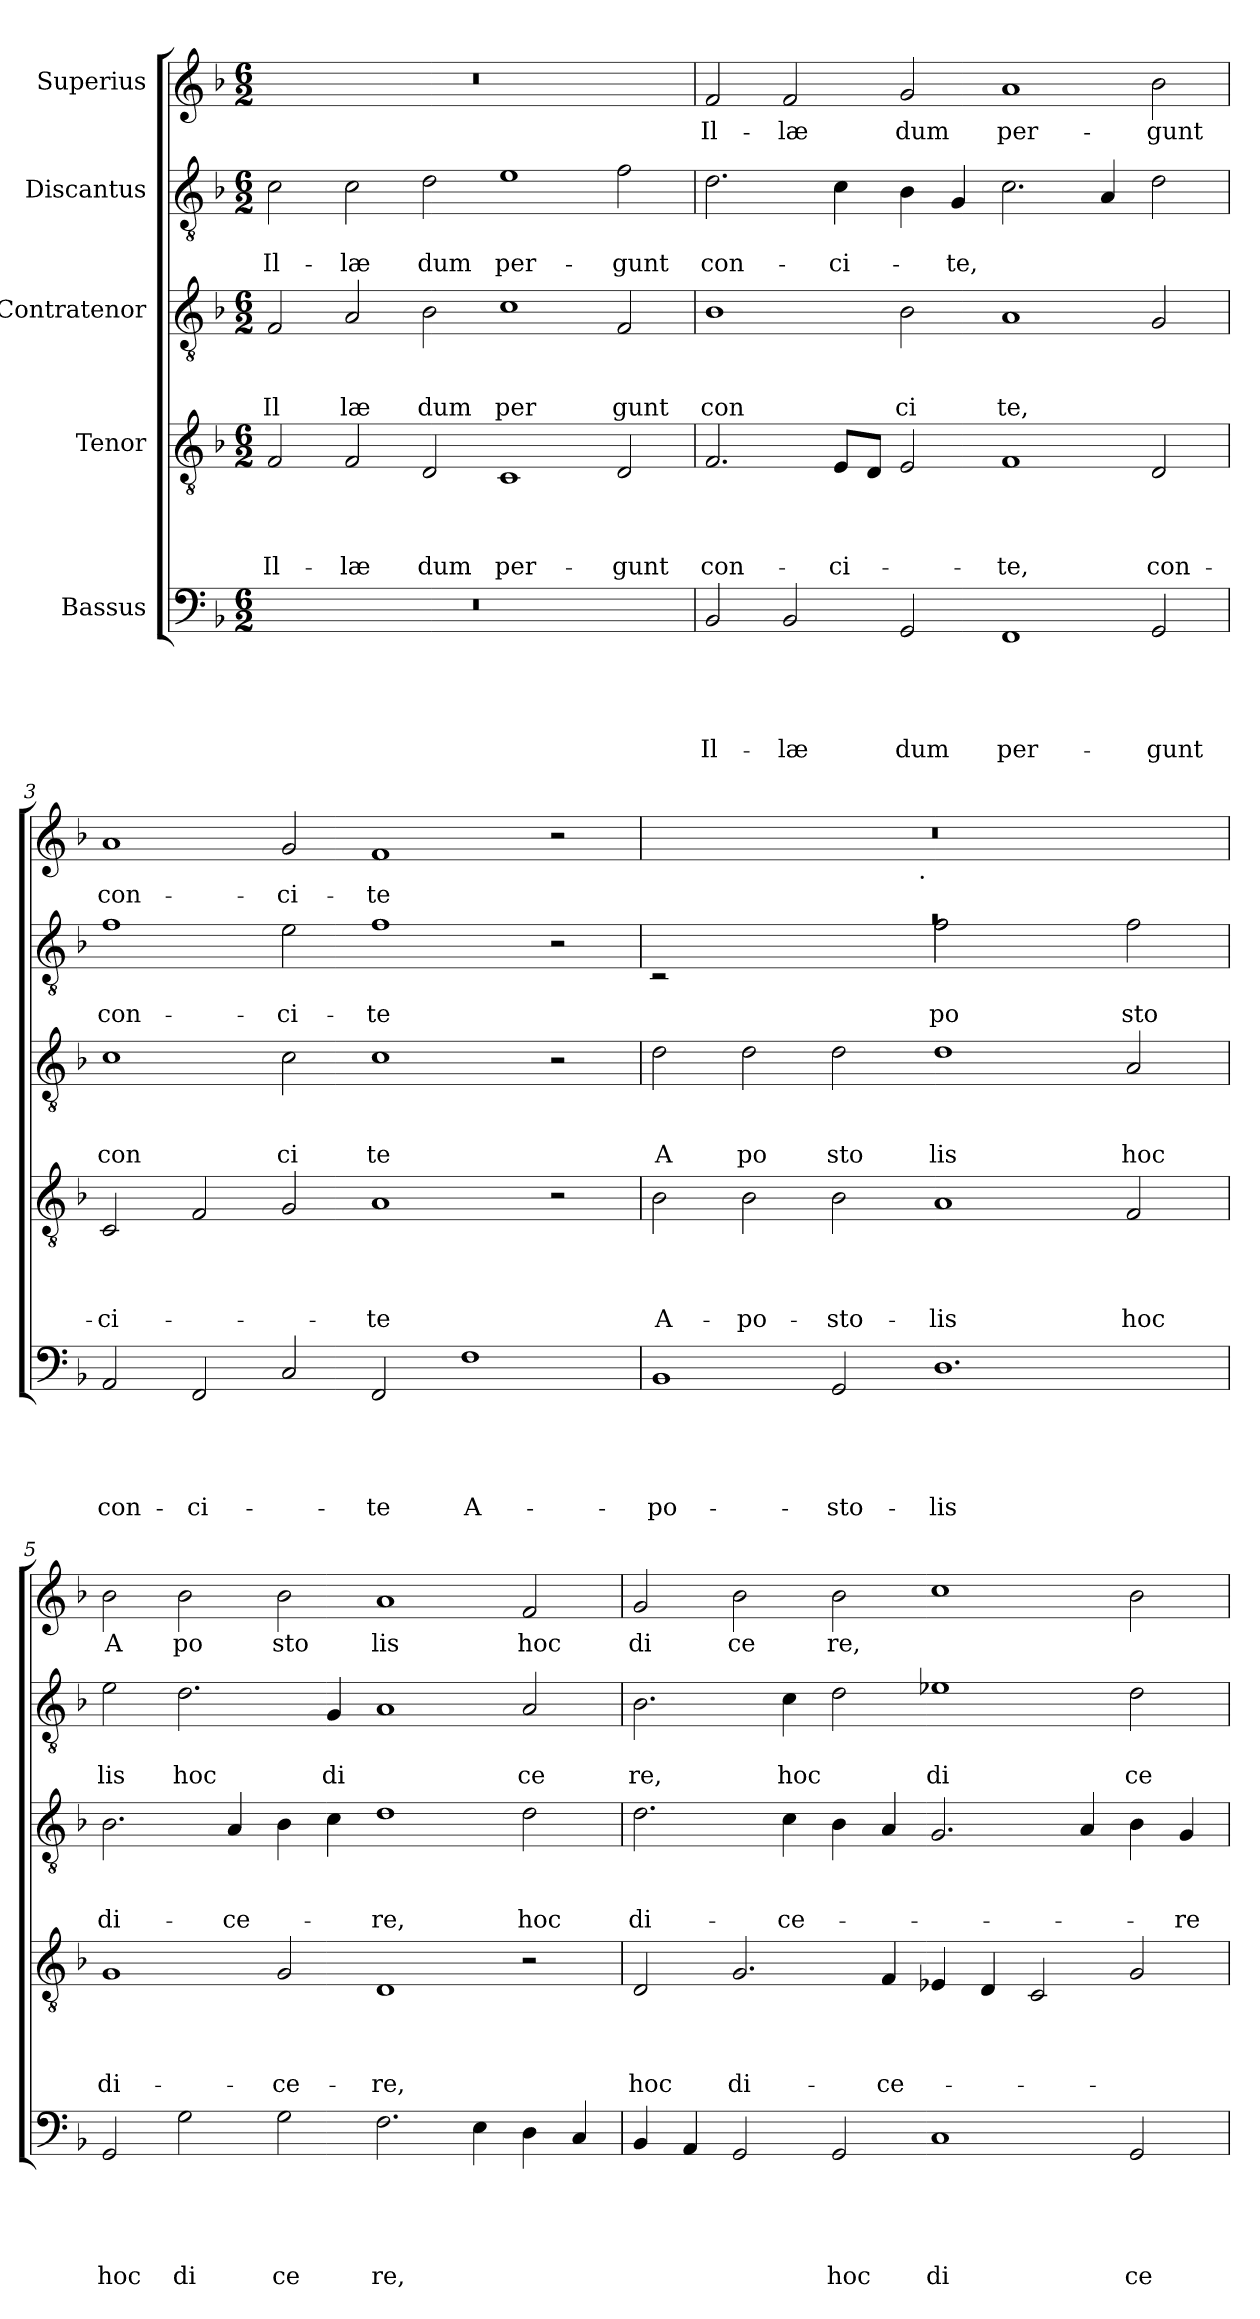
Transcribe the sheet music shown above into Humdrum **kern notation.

**kern	**text	**text	**text	**text	**text	**kern	**text	**text	**text	**text	**kern	**text	**text	**text	**kern	**text	**text	**kern	**text
*part5	*part5	*part5	*part5	*part5	*part5	*part4	*part4	*part4	*part4	*part4	*part3	*part3	*part3	*part3	*part2	*part2	*part2	*part1	*part1
*staff5	*staff5	*staff5	*staff5	*staff5	*staff5	*staff4	*staff4	*staff4	*staff4	*staff4	*staff3	*staff3	*staff3	*staff3	*staff2	*staff2	*staff2	*staff1	*staff1
*I"Bassus	*	*	*	*	*	*I"Tenor	*	*	*	*	*I"Contratenor	*	*	*	*I"Discantus	*	*	*I"Superius	*
*clefF4	*	*	*	*	*	*clefGv2	*	*	*	*	*clefGv2	*	*	*	*clefGv2	*	*	*clefG2	*
*k[b-]	*	*	*	*	*	*k[b-]	*	*	*	*	*k[b-]	*	*	*	*k[b-]	*	*	*k[b-]	*
*F:	*	*	*	*	*	*F:	*	*	*	*	*F:	*	*	*	*F:	*	*	*F:	*
*M6/2	*	*	*	*	*	*M6/2	*	*	*	*	*M6/2	*	*	*	*M6/2	*	*	*M6/2	*
=1	=1	=1	=1	=1	=1	=1	=1	=1	=1	=1	=1	=1	=1	=1	=1	=1	=1	=1	=1
!	!	!	!	!	!	!	!	!	!	!LO:LY:b	!	!	!	!LO:LY:b	!	!	!LO:LY:b	!	!
0.r	.	.	.	.	.	2F/	.	.	.	Il-	2F/	.	.	Il	2c\	.	Il-	0.r	.
!	!	!	!	!	!	!	!	!	!	!LO:LY:b	!	!	!	!LO:LY:b	!	!	!LO:LY:b	!	!
.	.	.	.	.	.	2F/	.	.	.	-læ	2A/	.	.	læ	2c\	.	-læ	.	.
!	!	!	!	!	!	!	!	!	!	!LO:LY:b	!	!	!	!LO:LY:b	!	!	!LO:LY:b	!	!
.	.	.	.	.	.	2D/	.	.	.	dum	2B-\	.	.	dum	2d\	.	dum	.	.
!	!	!	!	!	!	!	!	!	!	!LO:LY:b	!	!	!	!LO:LY:b	!	!	!LO:LY:b	!	!
.	.	.	.	.	.	1C	.	.	.	per-	1c	.	.	per	1e	.	per-	.	.
!	!	!	!	!	!	!	!	!	!	!LO:LY:b	!	!	!	!LO:LY:b	!	!	!LO:LY:b	!	!
.	.	.	.	.	.	2D/	.	.	.	-gunt	2F/	.	.	gunt	2f\	.	-gunt	.	.
=2	=2	=2	=2	=2	=2	=2	=2	=2	=2	=2	=2	=2	=2	=2	=2	=2	=2	=2	=2
!	!	!	!	!	!LO:LY:b	!	!	!	!	!LO:LY:b	!	!	!	!LO:LY:b	!	!	!LO:LY:b	!	!LO:LY:b
2BB-/	.	.	.	.	Il-	2.F/	.	.	.	con-	1B-	.	.	con	2.d\	.	con-	2f/	Il-
!	!	!	!	!	!LO:LY:b	!	!	!	!	!	!	!	!	!	!	!	!	!	!LO:LY:b
2BB-/	.	.	.	.	-læ	.	.	.	.	.	.	.	.	.	.	.	.	2f/	-læ
!	!	!	!	!	!	!	!	!	!	!LO:LY:b	!	!	!	!	!	!	!LO:LY:b	!	!
.	.	.	.	.	.	8E/L	.	.	.	-ci-	.	.	.	.	4c\	.	-ci-	.	.
.	.	.	.	.	.	8D/J	.	.	.	.	.	.	.	.	.	.	.	.	.
!	!	!	!	!	!LO:LY:b	!	!	!	!	!	!	!	!	!LO:LY:b	!	!	!	!	!LO:LY:b
2GG/	.	.	.	.	dum	2E/	.	.	.	.	2B-\	.	.	ci	4B-\	.	.	2g/	dum
!	!	!	!	!	!	!	!	!	!	!	!	!	!	!	!	!	!LO:LY:b	!	!
.	.	.	.	.	.	.	.	.	.	.	.	.	.	.	4G/	.	-te,	.	.
!	!	!	!	!	!LO:LY:b	!	!	!	!	!LO:LY:b	!	!	!	!LO:LY:b	!	!	!	!	!LO:LY:b
1FF	.	.	.	.	per-	1F	.	.	.	-te,	1A	.	.	te,	2.c\	.	.	1a	per-
.	.	.	.	.	.	.	.	.	.	.	.	.	.	.	4A/	.	.	.	.
!	!	!	!	!	!LO:LY:b	!	!	!	!	!LO:LY:b	!	!	!	!	!	!	!	!	!LO:LY:b
2GG/	.	.	.	.	-gunt	2D/	.	.	.	con-	2G/	.	.	.	2d\	.	.	2b-\	-gunt
=3	=3	=3	=3	=3	=3	=3	=3	=3	=3	=3	=3	=3	=3	=3	=3	=3	=3	=3	=3
!	!	!	!	!	!LO:LY:b	!	!	!	!	!LO:LY:b	!	!	!	!LO:LY:b	!	!	!LO:LY:b	!	!LO:LY:b
2AA/	.	.	.	.	con-	2C/	.	.	.	-ci-	1c	.	.	con	1f	.	con-	1a	con-
!	!	!	!	!	!LO:LY:b	!	!	!	!	!	!	!	!	!	!	!	!	!	!
2FF/	.	.	.	.	-ci-	2F/	.	.	.	.	.	.	.	.	.	.	.	.	.
!	!	!	!	!	!	!	!	!	!	!	!	!	!	!LO:LY:b	!	!	!LO:LY:b	!	!LO:LY:b
2C/	.	.	.	.	.	2G/	.	.	.	.	2c\	.	.	ci	2e\	.	-ci-	2g/	-ci-
!	!	!	!	!	!LO:LY:b	!	!	!	!	!LO:LY:b	!	!	!	!LO:LY:b	!	!	!LO:LY:b	!	!LO:LY:b
2FF/	.	.	.	.	-te	1A	.	.	.	-te	1c	.	.	te	1f	.	-te	1f	-te
!	!	!	!	!	!LO:LY:b	!	!	!	!	!	!	!	!	!	!	!	!	!	!
1F	.	.	.	.	A-	.	.	.	.	.	.	.	.	.	.	.	.	.	.
.	.	.	.	.	.	2r	.	.	.	.	2r	.	.	.	2r	.	.	2r	.
=4	=4	=4	=4	=4	=4	=4	=4	=4	=4	=4	=4	=4	=4	=4	=4	=4	=4	=4	=4
!	!	!	!	!	!LO:LY:b	!	!	!	!	!LO:LY:b	!	!	!	!LO:LY:b	!LO:N:vis=1	!	!	!	!
*	*	*	*	*	*	*	*	*	*	*	*	*	*	*	*^	*	*	*^	*
*	*	*	*	*	*	*	*	*	*	*	*	*	*	*	*	*^	*	*	*	*	*
1BB-	.	.	.	.	-po-	2B-\	.	.	.	A-	2d\	.	.	A	0.ra	2rC	1.ryy	.	.	0.r	1ryy	.
!	!	!	!	!	!	!	!	!	!	!LO:LY:b	!	!	!	!LO:LY:b	!	!	!	!	!	!	!	!
.	.	.	.	.	.	2B-\	.	.	.	-po-	2d\	.	.	po	.	1ryy	.	.	.	.	.	.
!	!	!	!	!	!LO:LY:b	!	!	!	!	!LO:LY:b	!	!	!	!LO:LY:b	!	!	!	!	!	!	!	!
2GG/	.	.	.	.	-sto-	2B-\	.	.	.	-sto-	2d\	.	.	sto	.	.	.	.	.	.	4...ryy	.
!	!	!	!	!	!	!	!	!	!	!	!	!	!	!	!	!	!	!	!	!	!LO:TX:b:t=.	!
.	.	.	.	.	.	.	.	.	.	.	.	.	.	.	.	.	.	.	.	.	1ryy	.
!	!	!	!	!	!LO:LY:b	!	!	!	!	!LO:LY:b	!	!	!	!LO:LY:b	!	!	!	!	!LO:LY:b	!	!	!
!	!	!	!	!	!	!	!	!	!	!	!	!	!	!	!	!	!	!	!LO:LY:b	!	!	!
1.D	.	.	.	.	-lis	1A	.	.	.	-lis	1d	.	.	lis	.	2f\	2f\	.	-po-	.	.	.
.	.	.	.	.	.	.	.	.	.	.	.	.	.	.	.	1ryy	2ryy	.	.	.	.	.
.	.	.	.	.	.	.	.	.	.	.	.	.	.	.	.	.	.	.	.	.	2ryy	.
!	!	!	!	!	!	!	!	!	!	!LO:LY:b	!	!	!	!LO:LY:b	!	!	!	!	!LO:LY:b	!	!	!
.	.	.	.	.	.	2F/	.	.	.	hoc	2A/	.	.	hoc	.	.	2f\	.	-sto-	.	.	.
.	.	.	.	.	.	.	.	.	.	.	.	.	.	.	.	.	.	.	.	.	32ryy	.
!!LO:LB:g=z
=5	=5	=5	=5	=5	=5	=5	=5	=5	=5	=5	=5	=5	=5	=5	=5	=5	=5	=5	=5	=5	=5	=5
!	!	!	!	!	!LO:LY:b	!	!	!	!	!LO:LY:b	!	!	!	!LO:LY:b	!	!	!	!	!LO:LY:b	!	!	!LO:LY:b
*	*	*	*	*	*	*	*	*	*	*	*	*	*	*	*v	*v	*v	*	*	*	*	*
*	*	*	*	*	*	*	*	*	*	*	*	*	*	*	*	*	*	*v	*v	*
2GG/	.	.	.	.	hoc	1G	.	.	.	di-	2.B-\	.	.	di-	2e\	.	-lis	2b-\	A
!	!	!	!	!	!LO:LY:b	!	!	!	!	!	!	!	!	!	!	!	!LO:LY:b	!	!LO:LY:b
2G\	.	.	.	.	di	.	.	.	.	.	.	.	.	.	2.d\	.	hoc	2b-\	po
!	!	!	!	!	!	!	!	!	!	!	!	!	!	!LO:LY:b	!	!	!	!	!
.	.	.	.	.	.	.	.	.	.	.	4A/	.	.	-ce-	.	.	.	.	.
!	!	!	!	!	!LO:LY:b	!	!	!	!	!LO:LY:b	!	!	!	!	!	!	!	!	!LO:LY:b
2G\	.	.	.	.	ce	2G/	.	.	.	-ce-	4B-\	.	.	.	.	.	.	2b-\	sto
!	!	!	!	!	!	!	!	!	!	!	!	!	!	!	!	!	!LO:LY:b	!	!
.	.	.	.	.	.	.	.	.	.	.	4c\	.	.	.	4G/	.	di	.	.
!	!	!	!	!	!LO:LY:b	!	!	!	!	!LO:LY:b	!	!	!	!LO:LY:b	!	!	!	!	!LO:LY:b
2.F\	.	.	.	.	re,	1D	.	.	.	-re,	1d	.	.	-re,	1A	.	.	1a	lis
4E\	.	.	.	.	.	.	.	.	.	.	.	.	.	.	.	.	.	.	.
!	!	!	!	!	!	!	!	!	!	!	!	!	!	!LO:LY:b	!	!	!LO:LY:b	!	!LO:LY:b
4D\	.	.	.	.	.	2r	.	.	.	.	2d\	.	.	hoc	2A/	.	ce	2f/	hoc
4C/	.	.	.	.	.	.	.	.	.	.	.	.	.	.	.	.	.	.	.
=6	=6	=6	=6	=6	=6	=6	=6	=6	=6	=6	=6	=6	=6	=6	=6	=6	=6	=6	=6
!	!	!	!	!	!	!	!	!	!	!LO:LY:b	!	!	!	!LO:LY:b	!	!	!LO:LY:b	!	!LO:LY:b
4BB-/	.	.	.	.	.	2D/	.	.	.	hoc	2.d\	.	.	di-	2.B-\	.	re,	2g/	di
4AA/	.	.	.	.	.	.	.	.	.	.	.	.	.	.	.	.	.	.	.
!	!	!	!	!	!	!	!	!	!	!LO:LY:b	!	!	!	!	!	!	!	!	!LO:LY:b
2GG/	.	.	.	.	.	2.G/	.	.	.	di-	.	.	.	.	.	.	.	2b-\	ce
!	!	!	!	!	!	!	!	!	!	!	!	!	!	!LO:LY:b	!	!	!LO:LY:b	!	!
.	.	.	.	.	.	.	.	.	.	.	4c\	.	.	-ce-	4c\	.	hoc	.	.
!	!	!	!	!	!LO:LY:b	!	!	!	!	!	!	!	!	!	!	!	!	!	!LO:LY:b
2GG/	.	.	.	.	hoc	.	.	.	.	.	4B-\	.	.	.	2d\	.	.	2b-\	re,
!	!	!	!	!	!	!	!	!	!	!LO:LY:b	!	!	!	!	!	!	!	!	!
.	.	.	.	.	.	4F/	.	.	.	-ce-	4A/	.	.	.	.	.	.	.	.
!	!	!	!	!	!LO:LY:b	!	!	!	!	!	!	!	!	!	!	!	!LO:LY:b	!	!
1C	.	.	.	.	di	4E-X/	.	.	.	.	2.G/	.	.	.	1e-X	.	di	1cc	.
.	.	.	.	.	.	4D/	.	.	.	.	.	.	.	.	.	.	.	.	.
.	.	.	.	.	.	2C/	.	.	.	.	.	.	.	.	.	.	.	.	.
.	.	.	.	.	.	.	.	.	.	.	4A/	.	.	.	.	.	.	.	.
!	!	!	!	!	!LO:LY:b	!	!	!	!	!	!	!	!	!	!	!	!LO:LY:b	!	!
2GG/	.	.	.	.	ce	2G/	.	.	.	.	4B-\	.	.	.	2d\	.	ce	2b-\	.
!	!	!	!	!	!	!	!	!	!	!	!	!	!	!LO:LY:b	!	!	!	!	!
.	.	.	.	.	.	.	.	.	.	.	4G/	.	.	-re	.	.	.	.	.
=	=	=	=	=	=	=	=	=	=	=	=	=	=	=	=	=	=	=	=
*-	*-	*-	*-	*-	*-	*-	*-	*-	*-	*-	*-	*-	*-	*-	*-	*-	*-	*-	*-
